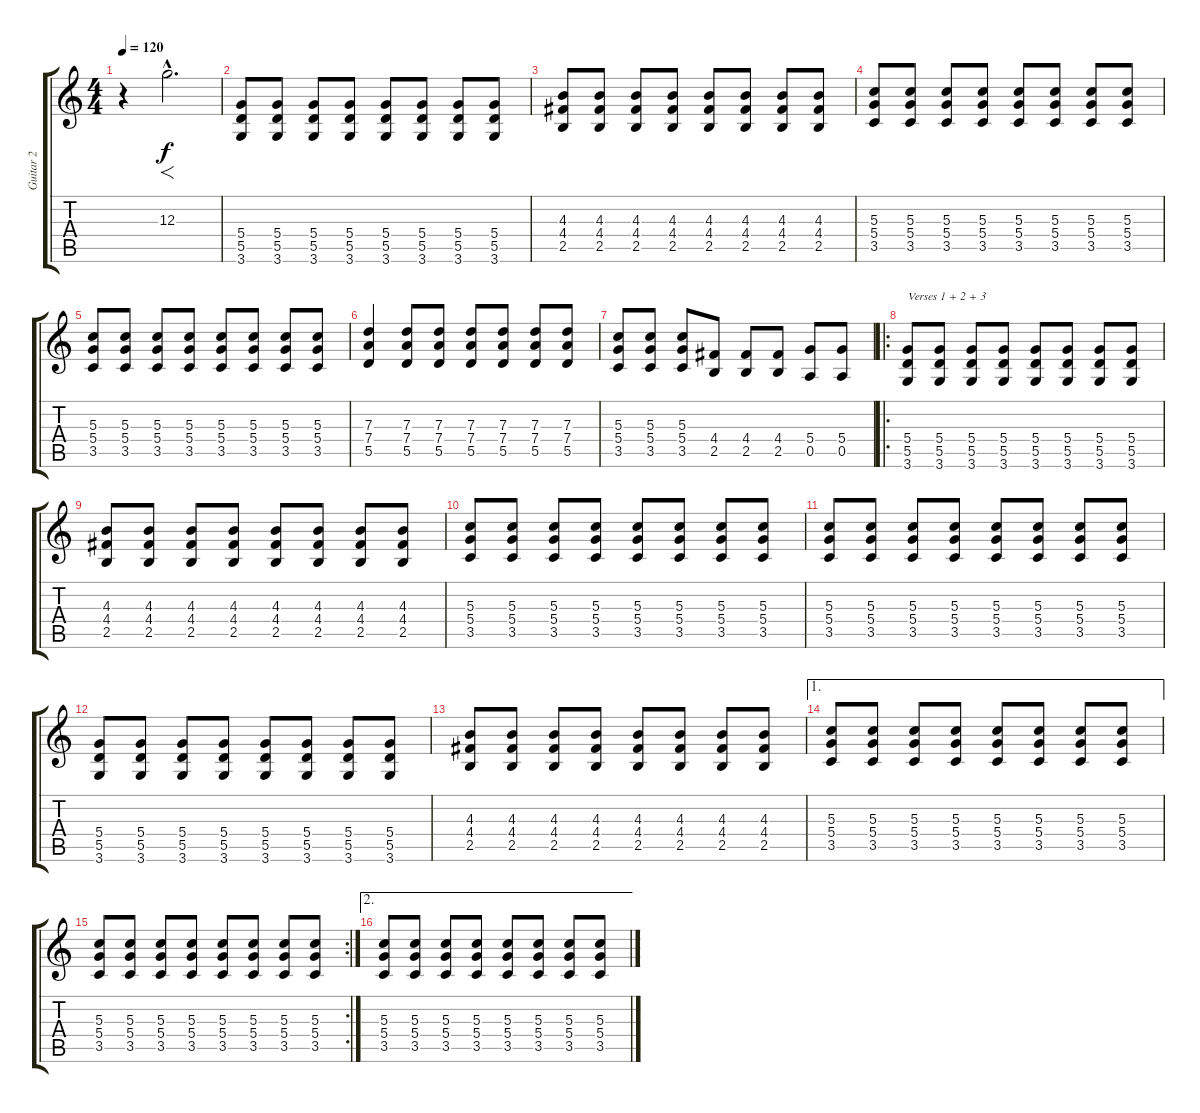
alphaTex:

\track ("Guitar 2" "Guitar 2") {instrument overdrivenguitar}
\staff {score tabs}
\tuning (E4 B3 G3 D3 A2 E2) {hide}
\ts (4 4)
\tempo 120
\clef g2
\ks c
r.4{dy f instrument overdrivenguitar} 12.3{hac}.2{f d} |
(5.4 5.5 3.6).8 (5.4 5.5 3.6).8 (5.4 5.5 3.6).8 (5.4 5.5 3.6).8 (5.4 5.5 3.6).8 (5.4 5.5 3.6).8 (5.4 5.5 3.6).8 (5.4 5.5 3.6).8 |
(4.3 4.4 2.5).8 (4.3 4.4 2.5).8 (4.3 4.4 2.5).8 (4.3 4.4 2.5).8 (4.3 4.4 2.5).8 (4.3 4.4 2.5).8 (4.3 4.4 2.5).8 (4.3 4.4 2.5).8 |
(5.3 5.4 3.5).8 (5.3 5.4 3.5).8 (5.3 5.4 3.5).8 (5.3 5.4 3.5).8 (5.3 5.4 3.5).8 (5.3 5.4 3.5).8 (5.3 5.4 3.5).8 (5.3 5.4 3.5).8 |
(5.3 5.4 3.5).8 (5.3 5.4 3.5).8 (5.3 5.4 3.5).8 (5.3 5.4 3.5).8 (5.3 5.4 3.5).8 (5.3 5.4 3.5).8 (5.3 5.4 3.5).8 (5.3 5.4 3.5).8 |
(7.3 7.4 5.5).4 (7.3 7.4 5.5).8 (7.3 7.4 5.5).8 (7.3 7.4 5.5).8 (7.3 7.4 5.5).8 (7.3 7.4 5.5).8 (7.3 7.4 5.5).8 |
(5.3 5.4 3.5).8 (5.3 5.4 3.5).8 (5.3 5.4 3.5).8 (4.4 2.5).8 (4.4 2.5).8 (4.4 2.5).8 (5.4 0.5).8 (5.4 0.5).8 |
\ro
(5.4 5.5 3.6).8{txt "Verses 1 + 2 + 3"} (5.4 5.5 3.6).8 (5.4 5.5 3.6).8 (5.4 5.5 3.6).8 (5.4 5.5 3.6).8 (5.4 5.5 3.6).8 (5.4 5.5 3.6).8 (5.4 5.5 3.6).8 |
(4.3 4.4 2.5).8 (4.3 4.4 2.5).8 (4.3 4.4 2.5).8 (4.3 4.4 2.5).8 (4.3 4.4 2.5).8 (4.3 4.4 2.5).8 (4.3 4.4 2.5).8 (4.3 4.4 2.5).8 |
(5.3 5.4 3.5).8 (5.3 5.4 3.5).8 (5.3 5.4 3.5).8 (5.3 5.4 3.5).8 (5.3 5.4 3.5).8 (5.3 5.4 3.5).8 (5.3 5.4 3.5).8 (5.3 5.4 3.5).8 |
(5.3 5.4 3.5).8 (5.3 5.4 3.5).8 (5.3 5.4 3.5).8 (5.3 5.4 3.5).8 (5.3 5.4 3.5).8 (5.3 5.4 3.5).8 (5.3 5.4 3.5).8 (5.3 5.4 3.5).8 |
(5.4 5.5 3.6).8 (5.4 5.5 3.6).8 (5.4 5.5 3.6).8 (5.4 5.5 3.6).8 (5.4 5.5 3.6).8 (5.4 5.5 3.6).8 (5.4 5.5 3.6).8 (5.4 5.5 3.6).8 |
(4.3 4.4 2.5).8 (4.3 4.4 2.5).8 (4.3 4.4 2.5).8 (4.3 4.4 2.5).8 (4.3 4.4 2.5).8 (4.3 4.4 2.5).8 (4.3 4.4 2.5).8 (4.3 4.4 2.5).8 |
\ae 1
(5.3 5.4 3.5).8 (5.3 5.4 3.5).8 (5.3 5.4 3.5).8 (5.3 5.4 3.5).8 (5.3 5.4 3.5).8 (5.3 5.4 3.5).8 (5.3 5.4 3.5).8 (5.3 5.4 3.5).8 |
\rc 2
(5.3 5.4 3.5).8 (5.3 5.4 3.5).8 (5.3 5.4 3.5).8 (5.3 5.4 3.5).8 (5.3 5.4 3.5).8 (5.3 5.4 3.5).8 (5.3 5.4 3.5).8 (5.3 5.4 3.5).8 |
\ae 2
(5.3 5.4 3.5).8 (5.3 5.4 3.5).8 (5.3 5.4 3.5).8 (5.3 5.4 3.5).8 (5.3 5.4 3.5).8 (5.3 5.4 3.5).8 (5.3 5.4 3.5).8 (5.3 5.4 3.5).8
